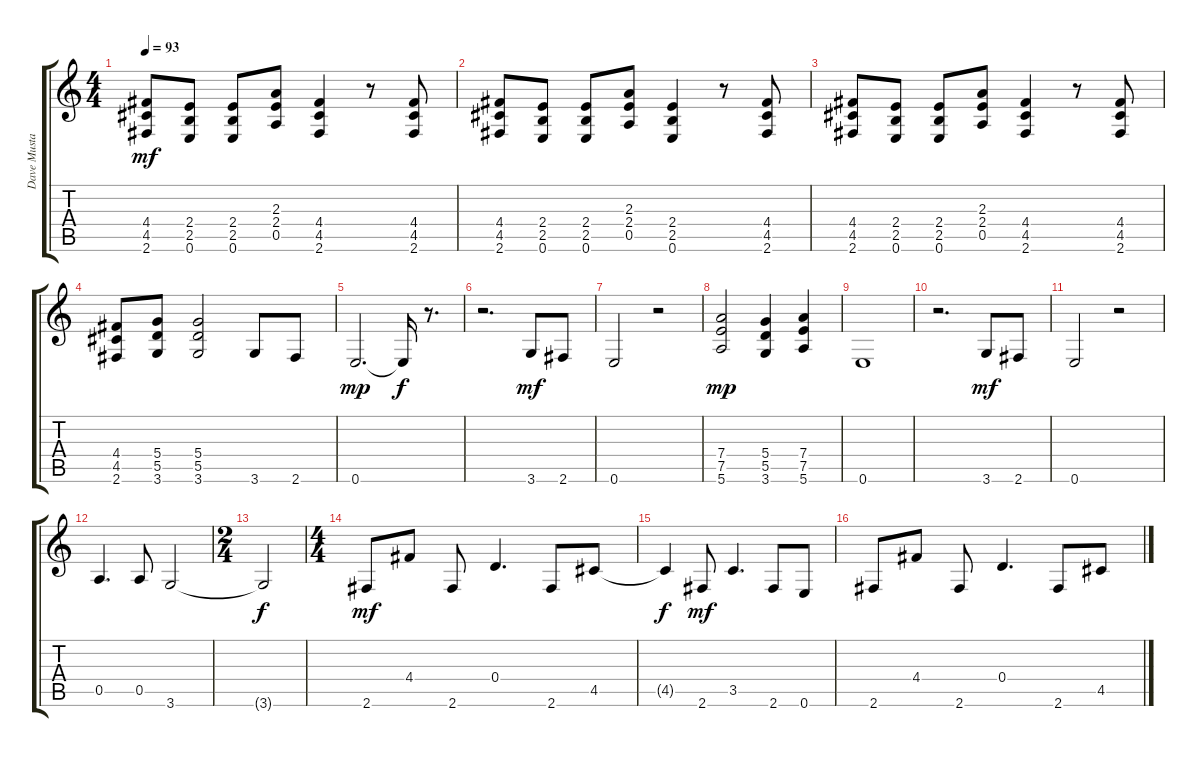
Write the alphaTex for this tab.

\track ("Dave Mustaine" "Dave Musta") {instrument overdrivenguitar}
\staff {score tabs}
\tuning (E4 B3 G3 D3 A2 E2) {hide}
\ts (4 4)
\tempo 93
\clef g2
\ks c
(4.4 4.5 2.6).8{dy mf} (2.4 2.5 0.6).8 (2.4 2.5 0.6).8 (2.3 2.4 0.5).8 (4.4 4.5 2.6).4 r.8 (4.4 4.5 2.6).8 |
(4.4 4.5 2.6).8 (2.4 2.5 0.6).8 (2.4 2.5 0.6).8 (2.3 2.4 0.5).8 (2.4 2.5 0.6).4 r.8 (4.4 4.5 2.6).8 |
(4.4 4.5 2.6).8 (2.4 2.5 0.6).8 (2.4 2.5 0.6).8 (2.3 2.4 0.5).8 (4.4 4.5 2.6).4 r.8 (4.4 4.5 2.6).8 |
(4.4 4.5 2.6).8 (5.4 5.5 3.6).8 (5.4 5.5 3.6).2 3.6.8 2.6.8 |
0.6.2{d dy mp} 0.6{t}.16{dy f} r.8{d} |
r.2{d} 3.6.8{dy mf} 2.6.8 |
0.6.2 r.2 |
(7.4 7.5 5.6).2{dy mp} (5.4 5.5 3.6).4 (7.4 7.5 5.6).4 |
0.6.1 |
r.2{d} 3.6.8{dy mf} 2.6.8 |
0.6.2 r.2 |
0.5.4{d} 0.5.8 3.6.2 |
\ts (2 4)
3.6{t}.2{dy f} |
\ts (4 4)
2.6.8{dy mf} 4.4.8 2.6.8 0.4.4{d} 2.6.8 4.5.8 |
4.5{t}.4{dy f} 2.6.8{dy mf} 3.5.4{d} 2.6.8 0.6.8 |
2.6.8 4.4.8 2.6.8 0.4.4{d} 2.6.8 4.5.8
